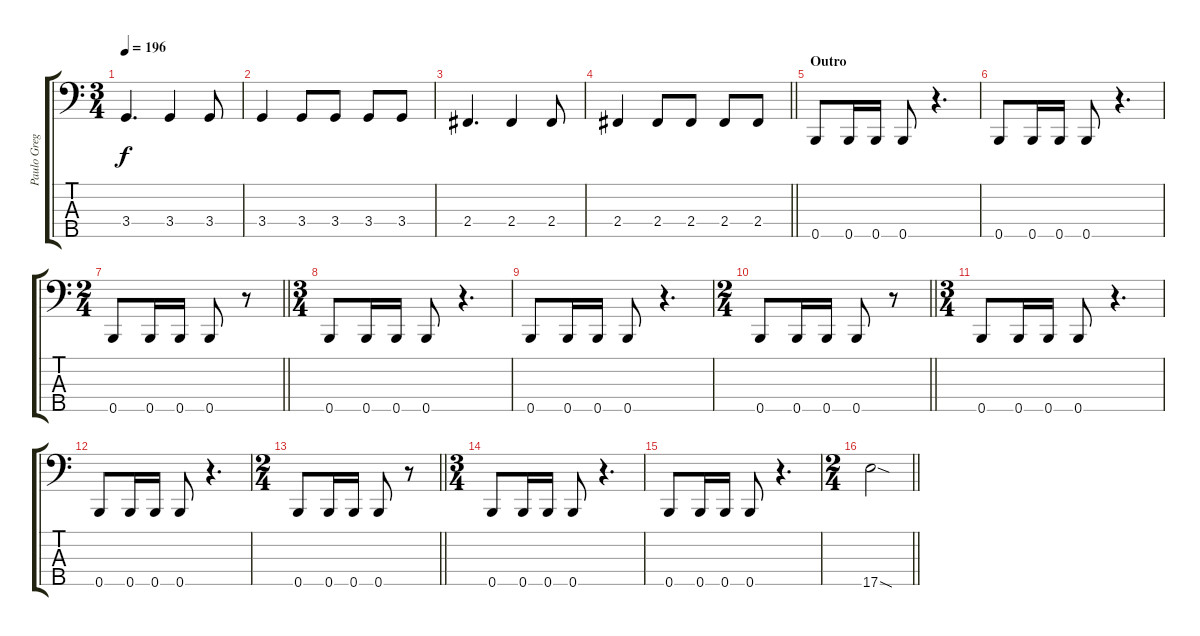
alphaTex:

\track ("Paulo Gregoletto" "Paulo Greg") {instrument electricbassfinger}
\staff {score tabs}
\tuning (G2 D2 A1 E1 B0) {hide}
\ts (3 4)
\tempo 196
\clef f4
\ks c
3.4.4{d dy f} 3.4.4 3.4.8 |
3.4.4 3.4.8 3.4.8 3.4.8 3.4.8 |
2.4.4{d} 2.4.4 2.4.8 |
\barLineRight lightlight
2.4.4 2.4.8 2.4.8 2.4.8 2.4.8 |
\section ("" "Outro")
0.5.8 0.5.16 0.5.16 0.5.8 r.4{d} |
0.5.8 0.5.16 0.5.16 0.5.8 r.4{d} |
\ts (2 4)
\barLineRight lightlight
0.5.8 0.5.16 0.5.16 0.5.8 r.8 |
\ts (3 4)
0.5.8 0.5.16 0.5.16 0.5.8 r.4{d} |
0.5.8 0.5.16 0.5.16 0.5.8 r.4{d} |
\ts (2 4)
\barLineRight lightlight
0.5.8 0.5.16 0.5.16 0.5.8 r.8 |
\ts (3 4)
0.5.8 0.5.16 0.5.16 0.5.8 r.4{d} |
0.5.8 0.5.16 0.5.16 0.5.8 r.4{d} |
\ts (2 4)
\barLineRight lightlight
0.5.8 0.5.16 0.5.16 0.5.8 r.8 |
\ts (3 4)
0.5.8 0.5.16 0.5.16 0.5.8 r.4{d} |
0.5.8 0.5.16 0.5.16 0.5.8 r.4{d} |
\ts (2 4)
\barLineRight lightlight
17.5{sod}.2
